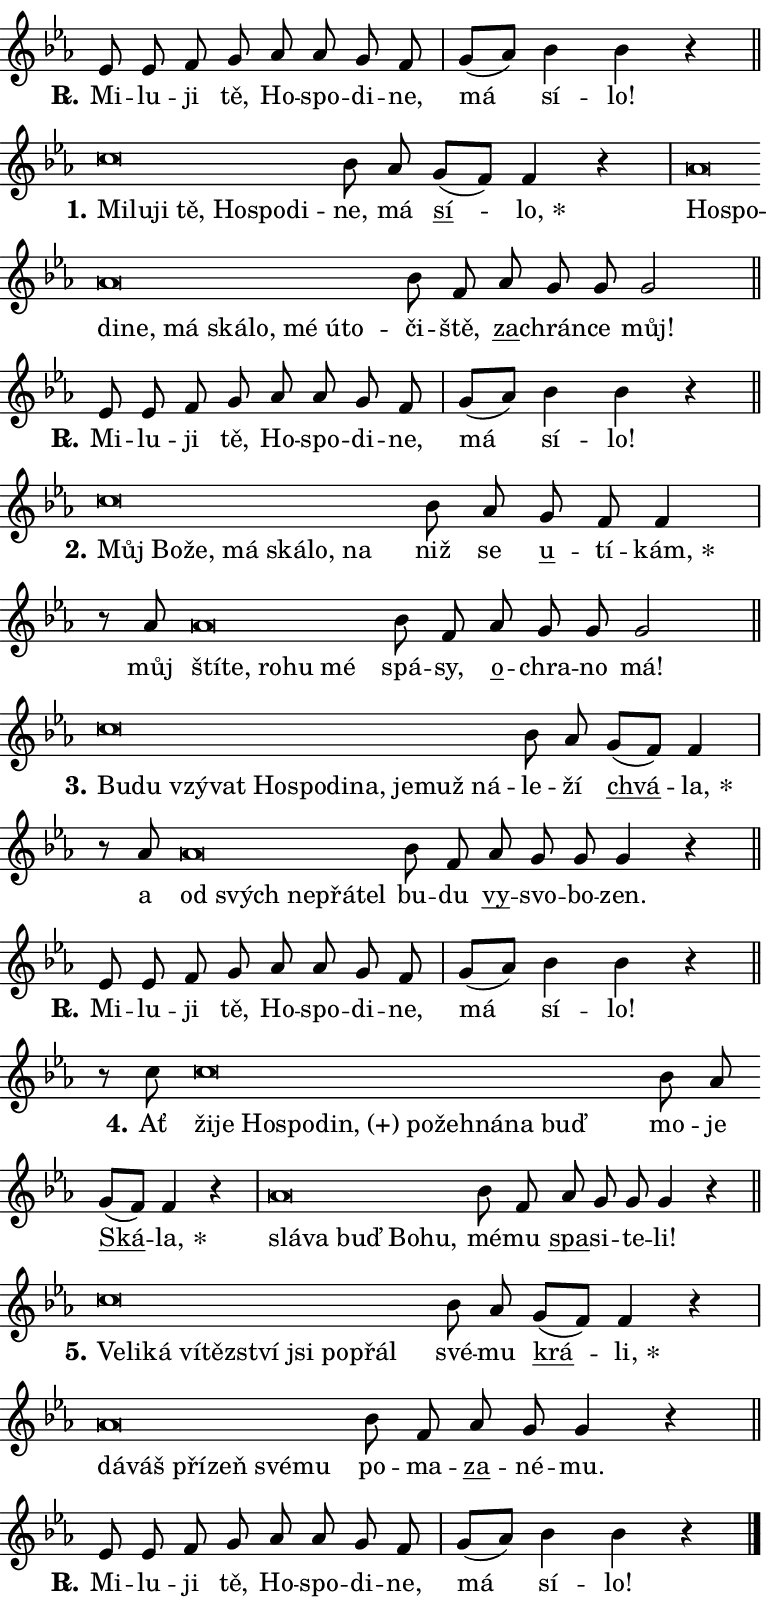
\version "2.24.0"
\header { tagline = "" }
\paper {
  indent = 0\cm
  top-margin = 0\cm
  right-margin = 0.13\cm % to fit lyric hyphens
  bottom-margin = 0\cm
  left-margin = 0\cm
  paper-width = 13\cm
  page-breaking = #ly:one-page-breaking
  system-system-spacing.basic-distance = #11
  score-system-spacing.basic-distance = #11
  ragged-last = ##f
}


%% Author: Thomas Morley
%% https://lists.gnu.org/archive/html/lilypond-user/2020-05/msg00002.html
#(define (line-position grob)
"Returns position of @var[grob} in current system:
   @code{'start}, if at first time-step
   @code{'end}, if at last time-step
   @code{'middle} otherwise
"
  (let* ((col (ly:item-get-column grob))
         (ln (ly:grob-object col 'left-neighbor))
         (rn (ly:grob-object col 'right-neighbor))
         (col-to-check-left (if (ly:grob? ln) ln col))
         (col-to-check-right (if (ly:grob? rn) rn col))
         (break-dir-left
           (and
             (ly:grob-property col-to-check-left 'non-musical #f)
             (ly:item-break-dir col-to-check-left)))
         (break-dir-right
           (and
             (ly:grob-property col-to-check-right 'non-musical #f)
             (ly:item-break-dir col-to-check-right))))
        (cond ((eqv? 1 break-dir-left) 'start)
              ((eqv? -1 break-dir-right) 'end)
              (else 'middle))))

#(define (tranparent-at-line-position vctor)
  (lambda (grob)
  "Relying on @code{line-position} select the relevant enry from @var{vctor}.
Used to determine transparency,"
    (case (line-position grob)
      ((end) (not (vector-ref vctor 0)))
      ((middle) (not (vector-ref vctor 1)))
      ((start) (not (vector-ref vctor 2))))))

noteHeadBreakVisibility =
#(define-music-function (break-visibility)(vector?)
"Makes @code{NoteHead}s transparent relying on @var{break-visibility}"
#{
  \override NoteHead.transparent =
    #(tranparent-at-line-position break-visibility)
#})

#(define delete-ledgers-for-transparent-note-heads
  (lambda (grob)
    "Reads whether a @code{NoteHead} is transparent.
If so this @code{NoteHead} is removed from @code{'note-heads} from
@var{grob}, which is supposed to be @code{LedgerLineSpanner}.
As a result ledgers are not printed for this @code{NoteHead}"
    (let* ((nhds-array (ly:grob-object grob 'note-heads))
           (nhds-list
             (if (ly:grob-array? nhds-array)
                 (ly:grob-array->list nhds-array)
                 '()))
           ;; Relies on the transparent-property being done before
           ;; Staff.LedgerLineSpanner.after-line-breaking is executed.
           ;; This is fragile ...
           (to-keep
             (remove
               (lambda (nhd)
                 (ly:grob-property nhd 'transparent #f))
               nhds-list)))
      ;; TODO find a better method to iterate over grob-arrays, similiar
      ;; to filter/remove etc for lists
      ;; For now rebuilt from scratch
      (set! (ly:grob-object grob 'note-heads)  '())
      (for-each
        (lambda (nhd)
          (ly:pointer-group-interface::add-grob grob 'note-heads nhd))
        to-keep))))

squashNotes = {
  \override NoteHead.X-extent = #'(-0.2 . 0.2)
  \override NoteHead.Y-extent = #'(-0.75 . 0)
  \override NoteHead.stencil =
    #(lambda (grob)
       (let ((pos (ly:grob-property grob 'staff-position)))
         (begin
           (if (< pos -7) (display "ERROR: Lower brevis then expected\n") (display ""))
           (if (<= pos -6) ly:text-interface::print ly:note-head::print))))
}
unSquashNotes = {
  \revert NoteHead.X-extent
  \revert NoteHead.Y-extent
  \revert NoteHead.stencil
}

hideNotes = \noteHeadBreakVisibility #begin-of-line-visible
unHideNotes = \noteHeadBreakVisibility #all-visible

% work-around for resetting accidentals
% https://lilypond.org/doc/v2.23/Documentation/notation/displaying-rhythms#unmetered-music
cadenzaMeasure = {
  \cadenzaOff
  \partial 1024 s1024
  \cadenzaOn
}

#(define-markup-command (accent layout props text) (markup?)
  "Underline accented syllable"
  (interpret-markup layout props
    #{\markup \override #'(offset . 4.3) \underline { #text }#}))

responsum = \markup \concat {
  "R" \hspace #-1.05 \path #0.1 #'((moveto 0 0.07) (lineto 0.9 0.8)) \hspace #0.05 "."
}

spaceSize = #0.6828661417322834 % exact space size for TeX Gyre Schola

\layout {
  \context {
    \Staff
    \remove "Time_signature_engraver"
    \override LedgerLineSpanner.after-line-breaking = #delete-ledgers-for-transparent-note-heads
  }
  \context {
    \Lyrics {
      \override LyricSpace.minimum-distance = \spaceSize
      \override LyricText.font-name = #"TeX Gyre Schola"
      \override LyricText.font-size = 1
      \override StanzaNumber.font-name = #"TeX Gyre Schola Bold"
      \override StanzaNumber.font-size = 1
    }
  }
  \context {
    \Score 
    \override NoteHead.text =
      #(lambda (grob) 
        (let ((pos (ly:grob-property grob 'staff-position)))
          #{\markup {
            \combine
              \halign #-0.55 \raise #(if (= pos -6) 0 0.5) \override #'(thickness . 2) \draw-line #'(3.2 . 0)
              \musicglyph "noteheads.sM1"
          }#}))
  }
}

% magnetic-lyrics.ily
%
%   written by
%     Jean Abou Samra <jean@abou-samra.fr>
%     Werner Lemberg <wl@gnu.org>
%
%   adapted by
%     Jiri Hon <jiri.hon@gmail.com>
%
% Version 2022-Apr-15

% https://www.mail-archive.com/lilypond-user@gnu.org/msg149350.html

#(define (Left_hyphen_pointer_engraver context)
   "Collect syllable-hyphen-syllable occurrences in lyrics and store
them in properties.  This engraver only looks to the left.  For
example, if the lyrics input is @code{foo -- bar}, it does the
following.

@itemize @bullet
@item
Set the @code{text} property of the @code{LyricHyphen} grob between
@q{foo} and @q{bar} to @code{foo}.

@item
Set the @code{left-hyphen} property of the @code{LyricText} grob with
text @q{foo} to the @code{LyricHyphen} grob between @q{foo} and
@q{bar}.
@end itemize

Use this auxiliary engraver in combination with the
@code{lyric-@/text::@/apply-@/magnetic-@/offset!} hook."
   (let ((hyphen #f)
         (text #f))
     (make-engraver
      (acknowledgers
       ((lyric-syllable-interface engraver grob source-engraver)
        (set! text grob)))
      (end-acknowledgers
       ((lyric-hyphen-interface engraver grob source-engraver)
        ;(when (not (grob::has-interface grob 'lyric-space-interface))
          (set! hyphen grob)));)
      ((stop-translation-timestep engraver)
       (when (and text hyphen)
         (ly:grob-set-object! text 'left-hyphen hyphen))
       (set! text #f)
       (set! hyphen #f)))))

#(define (lyric-text::apply-magnetic-offset! grob)
   "If the space between two syllables is less than the value in
property @code{LyricText@/.details@/.squash-threshold}, move the right
syllable to the left so that it gets concatenated with the left
syllable.

Use this function as a hook for
@code{LyricText@/.after-@/line-@/breaking} if the
@code{Left_@/hyphen_@/pointer_@/engraver} is active."
   (let ((hyphen (ly:grob-object grob 'left-hyphen #f)))
     (when hyphen
       (let ((left-text (ly:spanner-bound hyphen LEFT)))
         (when (grob::has-interface left-text 'lyric-syllable-interface)
           (let* ((common (ly:grob-common-refpoint grob left-text X))
                  (this-x-ext (ly:grob-extent grob common X))
                  (left-x-ext
                   (begin
                     ;; Trigger magnetism for left-text.
                     (ly:grob-property left-text 'after-line-breaking)
                     (ly:grob-extent left-text common X)))
                  ;; `delta` is the gap width between two syllables.
                  (delta (- (interval-start this-x-ext)
                            (interval-end left-x-ext)))
                  (details (ly:grob-property grob 'details))
                  (threshold (assoc-get 'squash-threshold details 0.2)))
             (when (< delta threshold)
               (let* (;; We have to manipulate the input text so that
                      ;; ligatures crossing syllable boundaries are not
                      ;; disabled.  For languages based on the Latin
                      ;; script this is essentially a beautification.
                      ;; However, for non-Western scripts it can be a
                      ;; necessity.
                      (lt (ly:grob-property left-text 'text))
                      (rt (ly:grob-property grob 'text))
                      (is-space (grob::has-interface hyphen 'lyric-space-interface))
                      (space (if is-space " " ""))
                      (extra-delta (if is-space spaceSize 0))
                      ;; Append new syllable.
                      (ltrt-space (if (and (string? lt) (string? rt))
                                (string-append lt space rt)
                                (make-concat-markup (list lt space rt))))
                      ;; Right-align `ltrt` to the right side.
                      (ltrt-space-markup (grob-interpret-markup
                               grob
                               (make-translate-markup
                                (cons (interval-length this-x-ext) 0)
                                (make-right-align-markup ltrt-space)))))
                 (begin
                   ;; Don't print `left-text`.
                   (ly:grob-set-property! left-text 'stencil #f)
                   ;; Set text and stencil (which holds all collected
                   ;; syllables so far) and shift it to the left.
                   (ly:grob-set-property! grob 'text ltrt-space)
                   (ly:grob-set-property! grob 'stencil ltrt-space-markup)
                   (ly:grob-translate-axis! grob (- (- delta extra-delta)) X))))))))))


#(define (lyric-hyphen::displace-bounds-first grob)
   ;; Make very sure this callback isn't triggered too early.
   (let ((left (ly:spanner-bound grob LEFT))
         (right (ly:spanner-bound grob RIGHT)))
     (ly:grob-property left 'after-line-breaking)
     (ly:grob-property right 'after-line-breaking)
     (ly:lyric-hyphen::print grob)))

squashThreshold = #0.4

\layout {
  \context {
    \Lyrics
    \consists #Left_hyphen_pointer_engraver
    \override LyricText.after-line-breaking =
      #lyric-text::apply-magnetic-offset!
    \override LyricHyphen.stencil = #lyric-hyphen::displace-bounds-first
    \override LyricText.details.squash-threshold = \squashThreshold
    \override LyricHyphen.minimum-distance = 0
    \override LyricHyphen.minimum-length = \squashThreshold
  }
}

squashText = \override LyricText.details.squash-threshold = 9999
unSquashText = \override LyricText.details.squash-threshold = \squashThreshold

leftText = \override LyricText.self-alignment-X = #LEFT
unLeftText = \revert LyricText.self-alignment-X

starOffset = #(lambda (grob) 
                (let ((x_offset (ly:self-alignment-interface::aligned-on-x-parent grob)))
                  (if (= x_offset 0) 0 (+ x_offset 1.2))))

star = #(define-music-function (syllable)(string?)
"Append star separator at the end of a syllable"
#{
  \once \override LyricText.X-offset = #starOffset
  \lyricmode { \markup {
    #syllable
    \override #'((font-name . "TeX Gyre Schola Bold")) \hspace #0.2 \lower #0.65 \larger "*"
  } }
#})

starAccent = #(define-music-function (syllable)(string?)
"Append star separator at the end of a syllable and make accent"
#{
  \once \override LyricText.X-offset = #starOffset
  \lyricmode { \markup {
    \accent #syllable
    \override #'((font-name . "TeX Gyre Schola Bold")) \hspace #0.2 \lower #0.65 \larger "*"
  } }
#})

breath = #(define-music-function (syllable)(string?)
"Append breathing indicator at the end of a syllable"
#{
  \lyricmode { \markup { #syllable "+" } }
#})

optionalBreath = #(define-music-function (syllable)(string?)
"Append optional breathing indicator at the end of a syllable"
#{
  \lyricmode { \markup { #syllable "(+)" } }
#})


\score {
    <<
        \new Voice = "melody" { \cadenzaOn \key es \major \relative { es'8 es f g as as g f \cadenzaMeasure \bar "|" g[( as)] bes4 bes r \cadenzaMeasure \bar "||" \break } }
        \new Lyrics \lyricsto "melody" { \lyricmode { \set stanza = \responsum
Mi -- lu -- ji tě, Ho -- spo -- di -- ne, má sí -- lo! } }
    >>
    \layout {}
}

\score {
    <<
        \new Voice = "melody" { \cadenzaOn \key es \major \relative { \squashNotes c''\breve*1/16 \hideNotes \breve*1/16 \bar "" \breve*1/16 \bar "" \breve*1/16 \bar "" \breve*1/16 \bar "" \breve*1/16 \breve*1/16 \bar "" \unHideNotes \unSquashNotes bes8 as \bar "" g[( f)] f4 r \cadenzaMeasure \bar "|" \squashNotes as\breve*1/16 \hideNotes \breve*1/16 \bar "" \breve*1/16 \bar "" \breve*1/16 \bar "" \breve*1/16 \bar "" \breve*1/16 \bar "" \breve*1/16 \bar "" \breve*1/16 \bar "" \breve*1/16 \breve*1/16 \bar "" \unHideNotes \unSquashNotes bes8 f \bar "" as g g g2 \cadenzaMeasure \bar "||" \break } }
        \new Lyrics \lyricsto "melody" { \lyricmode { \set stanza = "1."
\leftText Mi -- \squashText lu -- ji tě, Ho -- spo -- di -- \unLeftText \unSquashText ne, má \markup \accent sí -- \star lo, \leftText Ho -- \squashText spo -- di -- ne, má ská -- lo, mé ú -- to -- \unLeftText \unSquashText či -- ště, \markup \accent za -- chrán -- ce můj! } }
    >>
    \layout {}
}

\score {
    <<
        \new Voice = "melody" { \cadenzaOn \key es \major \relative { es'8 es f g as as g f \cadenzaMeasure \bar "|" g[( as)] bes4 bes r \cadenzaMeasure \bar "||" \break } }
        \new Lyrics \lyricsto "melody" { \lyricmode { \set stanza = \responsum
Mi -- lu -- ji tě, Ho -- spo -- di -- ne, má sí -- lo! } }
    >>
    \layout {}
}

\score {
    <<
        \new Voice = "melody" { \cadenzaOn \key es \major \relative { \squashNotes c''\breve*1/16 \hideNotes \breve*1/16 \bar "" \breve*1/16 \bar "" \breve*1/16 \bar "" \breve*1/16 \bar "" \breve*1/16 \breve*1/16 \bar "" \unHideNotes \unSquashNotes bes8 as \bar "" g f f4 \cadenzaMeasure \bar "|" r8 as8 \squashNotes as\breve*1/16 \hideNotes \breve*1/16 \bar "" \breve*1/16 \bar "" \breve*1/16 \breve*1/16 \bar "" \unHideNotes \unSquashNotes bes8 f \bar "" as g g g2 \cadenzaMeasure \bar "||" \break } }
        \new Lyrics \lyricsto "melody" { \lyricmode { \set stanza = "2."
\leftText Můj \squashText Bo -- že, má ská -- lo, na \unLeftText \unSquashText niž se \markup \accent u -- tí -- \star kám, můj \leftText ští -- \squashText te, ro -- hu mé \unLeftText \unSquashText spá -- sy, \markup \accent o -- chra -- no má! } }
    >>
    \layout {}
}

\score {
    <<
        \new Voice = "melody" { \cadenzaOn \key es \major \relative { \squashNotes c''\breve*1/16 \hideNotes \breve*1/16 \bar "" \breve*1/16 \bar "" \breve*1/16 \bar "" \breve*1/16 \bar "" \breve*1/16 \bar "" \breve*1/16 \bar "" \breve*1/16 \bar "" \breve*1/16 \bar "" \breve*1/16 \breve*1/16 \bar "" \unHideNotes \unSquashNotes bes8 as \bar "" g[( f)] f4 \cadenzaMeasure \bar "|" r8 as8 \squashNotes as\breve*1/16 \hideNotes \breve*1/16 \bar "" \breve*1/16 \bar "" \breve*1/16 \breve*1/16 \bar "" \unHideNotes \unSquashNotes bes8 f \bar "" as g g g4 r \cadenzaMeasure \bar "||" \break } }
        \new Lyrics \lyricsto "melody" { \lyricmode { \set stanza = "3."
\leftText Bu -- \squashText du vzý -- vat Ho -- spo -- di -- na, je -- muž ná -- \unLeftText \unSquashText le -- ží \markup \accent chvá -- \star la, a \leftText od \squashText svých ne -- přá -- tel \unLeftText \unSquashText bu -- du \markup \accent vy -- svo -- bo -- zen. } }
    >>
    \layout {}
}

\score {
    <<
        \new Voice = "melody" { \cadenzaOn \key es \major \relative { es'8 es f g as as g f \cadenzaMeasure \bar "|" g[( as)] bes4 bes r \cadenzaMeasure \bar "||" \break } }
        \new Lyrics \lyricsto "melody" { \lyricmode { \set stanza = \responsum
Mi -- lu -- ji tě, Ho -- spo -- di -- ne, má sí -- lo! } }
    >>
    \layout {}
}

\score {
    <<
        \new Voice = "melody" { \cadenzaOn \key es \major \relative { r8 c''8 \squashNotes c\breve*1/16 \hideNotes \breve*1/16 \bar "" \breve*1/16 \bar "" \breve*1/16 \bar "" \breve*1/16 \bar "" \breve*1/16 \bar "" \breve*1/16 \bar "" \breve*1/16 \bar "" \breve*1/16 \breve*1/16 \bar "" \unHideNotes \unSquashNotes bes8 as \bar "" g[( f)] f4 r \cadenzaMeasure \bar "|" \squashNotes as\breve*1/16 \hideNotes \breve*1/16 \bar "" \breve*1/16 \bar "" \breve*1/16 \breve*1/16 \bar "" \unHideNotes \unSquashNotes bes8 f \bar "" as g g g4 r \cadenzaMeasure \bar "||" \break } }
        \new Lyrics \lyricsto "melody" { \lyricmode { \set stanza = "4."
Ať \leftText ži -- \squashText je Ho -- spo -- \optionalBreath din, po -- žeh -- ná -- na buď \unLeftText \unSquashText mo -- je \markup \accent Ská -- \star la, \leftText slá -- \squashText va buď Bo -- hu, \unLeftText \unSquashText mé -- mu \markup \accent spa -- si -- te -- li! } }
    >>
    \layout {}
}

\score {
    <<
        \new Voice = "melody" { \cadenzaOn \key es \major \relative { \squashNotes c''\breve*1/16 \hideNotes \breve*1/16 \bar "" \breve*1/16 \bar "" \breve*1/16 \bar "" \breve*1/16 \bar "" \breve*1/16 \bar "" \breve*1/16 \bar "" \breve*1/16 \breve*1/16 \bar "" \unHideNotes \unSquashNotes bes8 as \bar "" g[( f)] f4 r \cadenzaMeasure \bar "|" \squashNotes as\breve*1/16 \hideNotes \breve*1/16 \bar "" \breve*1/16 \bar "" \breve*1/16 \bar "" \breve*1/16 \breve*1/16 \bar "" \unHideNotes \unSquashNotes bes8 f \bar "" as g g4 r \cadenzaMeasure \bar "||" \break } }
        \new Lyrics \lyricsto "melody" { \lyricmode { \set stanza = "5."
\leftText Ve -- \squashText li -- ká ví -- těz -- ství jsi po -- přál \unLeftText \unSquashText své -- mu \markup \accent krá -- \star li, \leftText dá -- \squashText váš pří -- zeň své -- mu \unLeftText \unSquashText po -- ma -- \markup \accent za -- né -- mu. } }
    >>
    \layout {}
}

\score {
    <<
        \new Voice = "melody" { \cadenzaOn \key es \major \relative { es'8 es f g as as g f \cadenzaMeasure \bar "|" g[( as)] bes4 bes r \cadenzaMeasure \bar "||" \break } \bar "|." }
        \new Lyrics \lyricsto "melody" { \lyricmode { \set stanza = \responsum
Mi -- lu -- ji tě, Ho -- spo -- di -- ne, má sí -- lo! } }
    >>
    \layout {}
}
